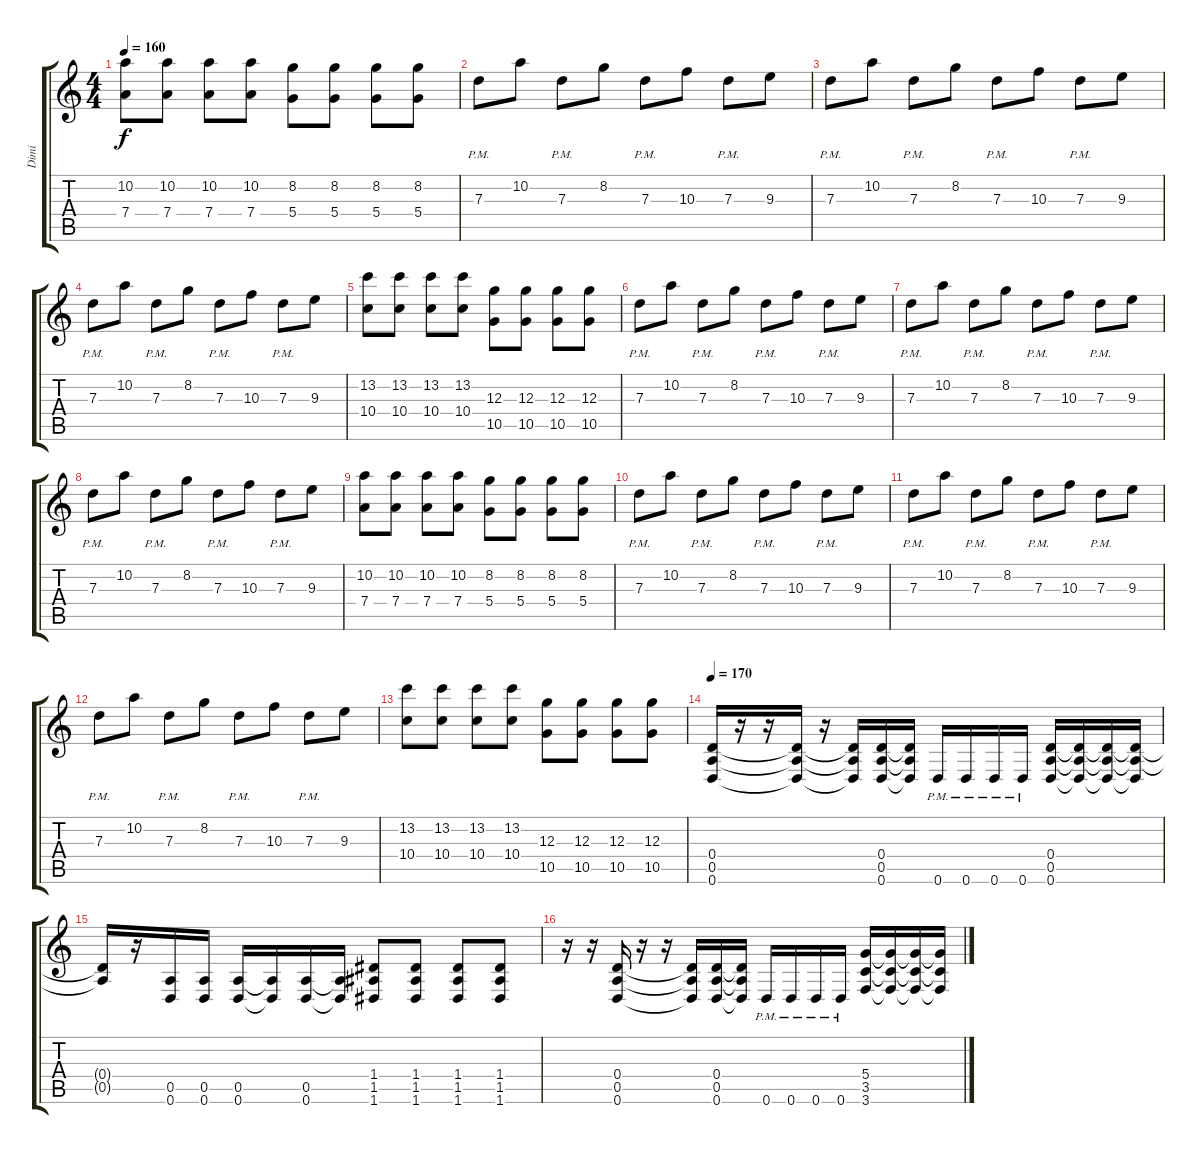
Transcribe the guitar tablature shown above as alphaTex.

\track ("Dimi" "Dimi") {instrument distortionguitar}
\staff {score tabs}
\tuning (E4 B3 G3 D3 A2 D2) {hide}
\ts (4 4)
\tempo 160
\clef g2
\ks c
(10.2 7.4).8{dy f} (10.2 7.4).8 (10.2 7.4).8 (10.2 7.4).8 (8.2 5.4).8 (8.2 5.4).8 (8.2 5.4).8 (8.2 5.4).8 |
7.3{pm}.8 10.2.8 7.3{pm}.8 8.2.8 7.3{pm}.8 10.3.8 7.3{pm}.8 9.3.8 |
7.3{pm}.8 10.2.8 7.3{pm}.8 8.2.8 7.3{pm}.8 10.3.8 7.3{pm}.8 9.3.8 |
7.3{pm}.8 10.2.8 7.3{pm}.8 8.2.8 7.3{pm}.8 10.3.8 7.3{pm}.8 9.3.8 |
(13.2 10.4).8 (13.2 10.4).8 (13.2 10.4).8 (13.2 10.4).8 (12.3 10.5).8 (12.3 10.5).8 (12.3 10.5).8 (12.3 10.5).8 |
7.3{pm}.8 10.2.8 7.3{pm}.8 8.2.8 7.3{pm}.8 10.3.8 7.3{pm}.8 9.3.8 |
7.3{pm}.8 10.2.8 7.3{pm}.8 8.2.8 7.3{pm}.8 10.3.8 7.3{pm}.8 9.3.8 |
7.3{pm}.8 10.2.8 7.3{pm}.8 8.2.8 7.3{pm}.8 10.3.8 7.3{pm}.8 9.3.8 |
(10.2 7.4).8 (10.2 7.4).8 (10.2 7.4).8 (10.2 7.4).8 (8.2 5.4).8 (8.2 5.4).8 (8.2 5.4).8 (8.2 5.4).8 |
7.3{pm}.8 10.2.8 7.3{pm}.8 8.2.8 7.3{pm}.8 10.3.8 7.3{pm}.8 9.3.8 |
7.3{pm}.8 10.2.8 7.3{pm}.8 8.2.8 7.3{pm}.8 10.3.8 7.3{pm}.8 9.3.8 |
7.3{pm}.8 10.2.8 7.3{pm}.8 8.2.8 7.3{pm}.8 10.3.8 7.3{pm}.8 9.3.8 |
(13.2 10.4).8 (13.2 10.4).8 (13.2 10.4).8 (13.2 10.4).8 (12.3 10.5).8 (12.3 10.5).8 (12.3 10.5).8 (12.3 10.5).8 |
\tempo 170
(0.4 0.5 0.6).16 r.16 r.16 (0.4{t} 0.5{t} 0.6{t}).16 r.16 (0.4{t} 0.5{t} 0.6{t}).16 (0.4 0.5 0.6).16 (0.4{t} 0.5{t} 0.6{t}).16 0.6{pm}.16 0.6{pm}.16 0.6{pm}.16 0.6{pm}.16 (0.4 0.5 0.6).16 (0.4{t} 0.5{t} 0.6{t}).16 (0.4{t} 0.5{t} 0.6{t}).16 (0.4{t} 0.5{t} 0.6{t}).16 |
(0.4{t} 0.5{t}).16 r.16 (0.5 0.6).16 (0.5 0.6).16 (0.5 0.6).16 (0.5{t} 0.6{t}).16 (0.5 0.6).16 (0.5{t} 0.6{t}).16 (1.4 1.5 1.6).8 (1.4 1.5 1.6).8 (1.4 1.5 1.6).8 (1.4 1.5 1.6).8 |
r.16 r.16 (0.4 0.5 0.6).16 r.16 r.16 (0.4{t} 0.5{t} 0.6{t}).16 (0.4 0.5 0.6).16 (0.4{t} 0.5{t} 0.6{t}).16 0.6{pm}.16 0.6{pm}.16 0.6{pm}.16 0.6{pm}.16 (5.4 3.5 3.6).16 (5.4{t} 3.5{t} 3.6{t}).16 (5.4{t} 3.5{t} 3.6{t}).16 (5.4{t} 3.5{t} 3.6{t}).16
